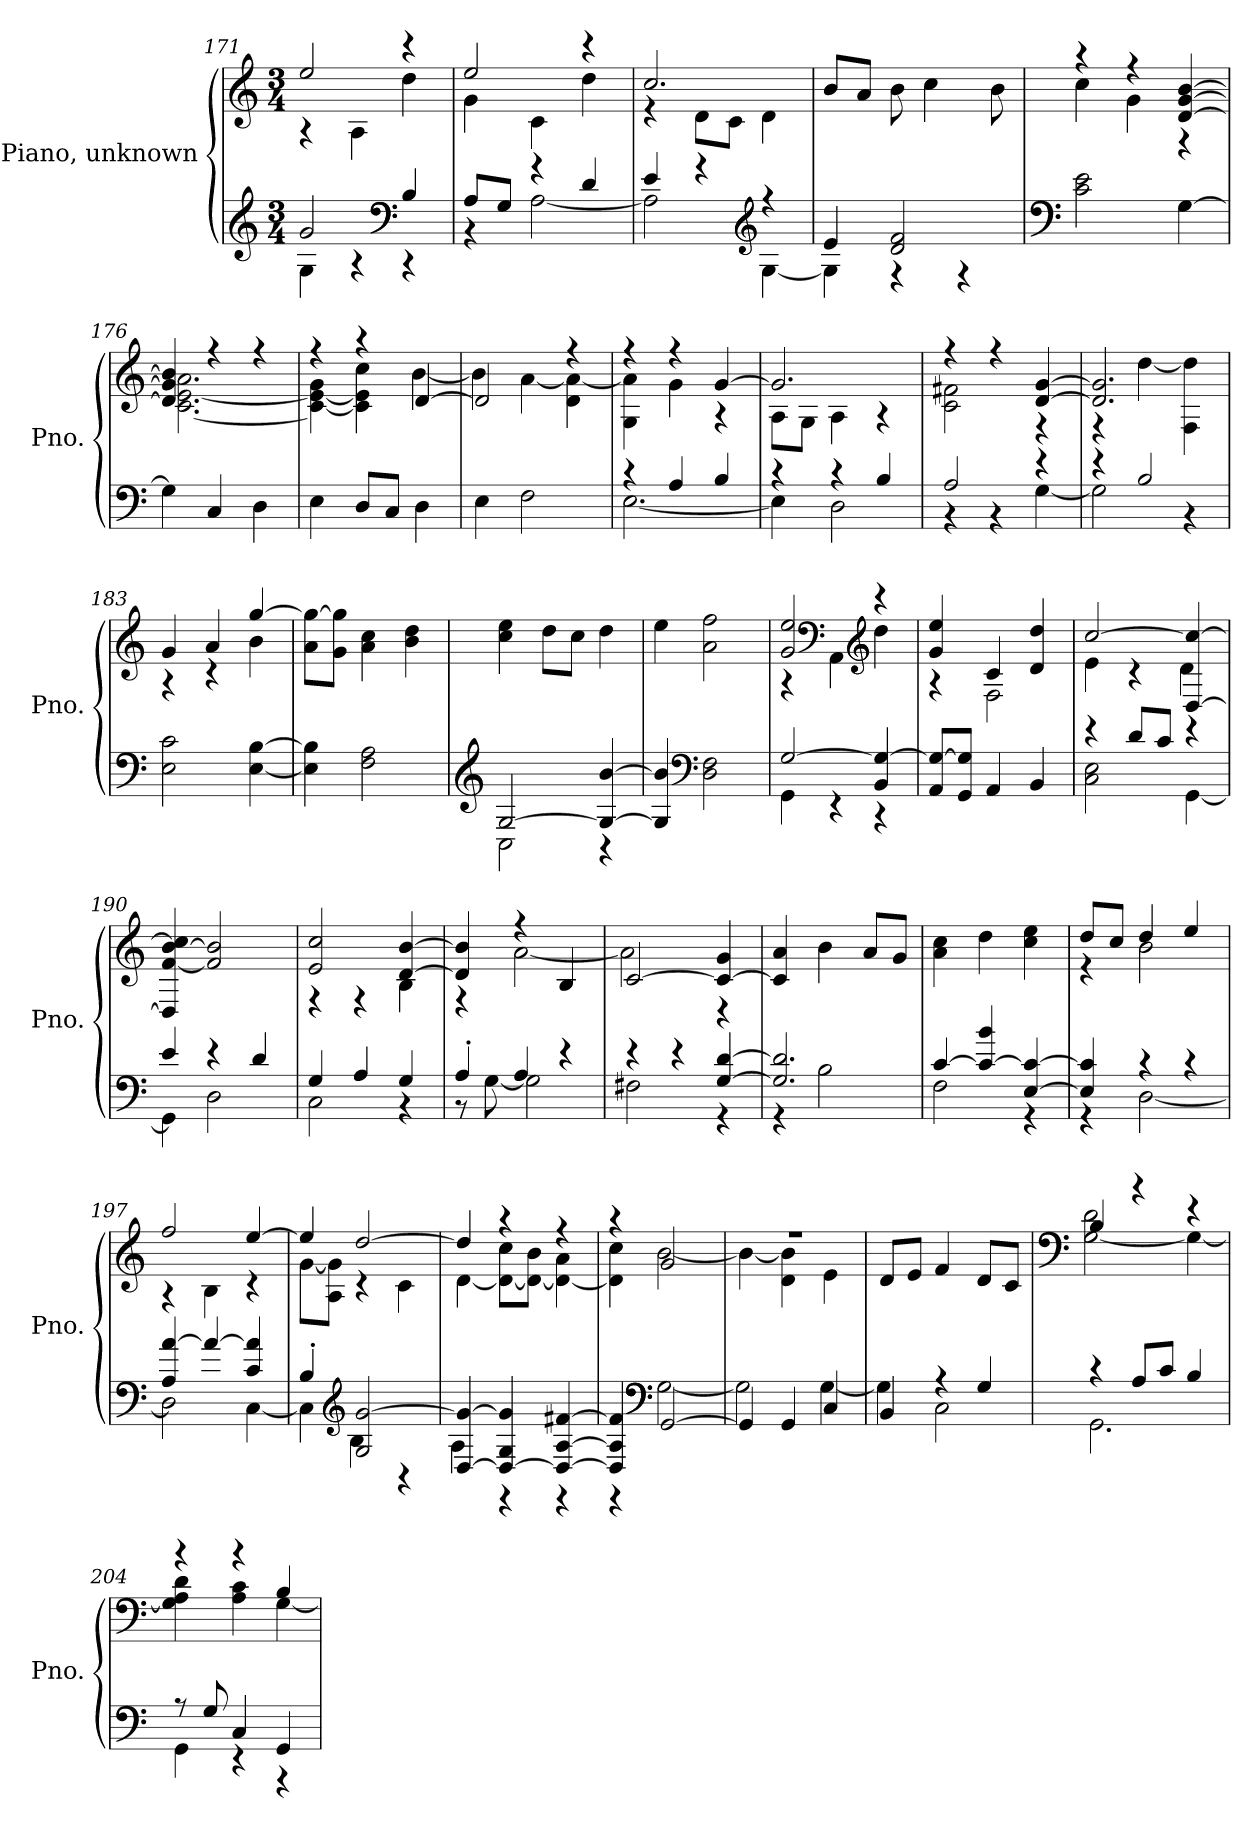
**kern	**kern
*part1	*part1
*staff2	*staff1
*I"Piano, unknown	*
*I'Pno.	*
*clefG2	*clefG2
*k[]	*k[]
*M3/4	*M3/4
=171	=171
*^	*^
2g/	4G\	2ee/	4r
.	4r	.	4A\
*clefF4	*	*	*
4B/	4r	4r	4dd\
=172	=172	=172	=172
8A/L	4r	2ee/	4g\
8G/J	.	.	.
4r	[2A\	.	4c\
4d/	.	4r	4dd\
=173	=173	=173	=173
4e/	2A\]	2.cc/	4r
4r	.	.	8d\L
.	.	.	8c\J
*clefG2	*	*	*
4r	[4G\	.	4d\
*	*	*v	*v
=174	=174	=174
4e/	4G\]	8b/L
.	.	8a/J
2d/ 2f/	4r	8b\
.	.	4cc\
.	4r	.
.	.	8b\
*v	*v	*
!!LO:LB:g=z
=175	=175
*clefF4	*
*	*^
2c\ 2e\	4r	4cc\
.	4r	4g\
[4G\	[4d/ [4g/ [4b/	4r
=176	=176	=176
4G\]	4d/] 4g/] 4b/]	[2.c\ [2.e\ 2.a\
4C/	4r	.
4D\	4r	.
=177	=177	=177
4E\	4r	4c\_ 4e\_ 4g\
8D/L	4r	4c\] 4e\] 4cc\
8C/J	.	.
4D\	[4d/	[4b\
=178	=178	=178
4E\	2d/]	4b\]
2F\	.	[4a\
.	4r	4d\ 4a\_
=179	=179	=179
*^	*	*
4r	[2.E\	4r	4G\ 4a\]
4A/	.	4r	4g\
4B/	.	[4g/	4r
=180	=180	=180	=180
4r	4E\]	2.g/]	8A\L
.	.	.	8G\J
4r	2D\	.	4A\
4B/	.	.	4r
=181	=181	=181	=181
2A/	4r	4r	2c\ 2f#X\
.	4r	4r	.
4r	[4G\	[4d/ [4g/	4r
=182	=182	=182	=182
4r	2G\]	2.d/] 2.g/]	4r
2B/	.	.	[4dd\
.	4r	.	4F\ 4dd\]
*v	*v	*	*
=183	=183	=183
2E\ 2c\	4g/	4r
.	4a/	4r
[4E\ [4B\	[4gg/	4b\
*	*v	*v
!!LO:LB:g=z
=184	=184
4E\] 4B\]	8a\ 8gg\_L
.	8g\ 8gg\]J
2F\ 2A\	4a\ 4cc\
.	4b\ 4dd\
=185	=185
*clefG2	*
*^	*
[2G/	2C\	4cc\ 4ee\
.	.	8dd\L
.	.	8cc\J
4G/_ [4b/	4r	4dd\
*v	*v	*
=186	=186
4G/] 4b/]	4ee\
*clefF4	*
2D\ 2F\	2a\ 2ff\
=187	=187
*^	*^
[2G/	4GG\	2g/ 2ee/	4r
*	*	*clefF4	*
.	4r	.	4AA\
*	*	*clefG2	*
4BB/ 4G/_	4r	4r	4dd\
*v	*v	*	*
=188	=188	=188
8AA/ 8G/_L	4g/ 4ee/	4r
8GG/ 8G/]J	.	.
4AA/	4c/	2F\
4BB/	4d/ 4dd/	.
=189	=189	=189
*^	*	*
4r	2C\ 2E\	[2cc/	4e\
8d/L	.	.	4r
8c/J	.	.	.
4r	[4GG\	[4D/ 4cc/_	4d\
*	*	*v	*v
=190	=190	=190
4e/	4GG\]	4D/] [4f/ [4b/ 4cc/]
4r	2D\	2f/] 2b/]
4d/	.	.
=191	=191	=191
*	*	*^
4G/	2C\	2e/ 2cc/	4r
4A/	.	.	4r
4G/	4r	[4d/ [4b/	4B\
!!LO:PB:g=z	!!
=192	=192	=192	=192
4A'/	8r	4d/] 4b/]	4r
.	[8G\	.	.
4A/	2G\]	4r	[2a\
4r	.	4B/	.
=193	=193	=193	=193
4r	2F#X\	[2c/	2a\]
4r	.	.	.
[4G/ [4d/	4r	4c/_ 4g/	4r
*	*	*v	*v
=194	=194	=194
2.G/] 2.d/]	4r	4c/] 4a/
.	2B\	4b\
.	.	8a/L
.	.	8g/J
=195	=195	=195
[4c/	2F\	4a\ 4cc\
4c/_ 4b/	.	4dd\
[4E/ 4c/_	4r	4cc\ 4ee\
=196	=196	=196
*	*	*^
4E/] 4c/]	4r	8dd/L	4r
.	.	8cc/J	.
4r	[2D\	4dd/	2b\
4r	.	4ee/	.
=197	=197	=197	=197
4A/ [4a/	2D\]	2ff/	4r
4a/_	.	.	4B\
4c/ 4a/]	[4C\	[4ee/	4r
=198	=198	=198	=198
4B'/	4C\]	4ee/]	[8g\L
.	.	.	8A\ 8g\]J
*clefG2	*	*	*
2G/ [2g/	4B\	[2dd/	4r
.	4r	.	4c\
!!LO:LB:g=z	!!
=199	=199	=199	=199
[4D/ 4g/_	4A\	4dd/]	[4d\
4D/_ 4G/ 4g/]	4r	4r	8d\_ 8cc\L
.	.	.	8d\_ 8b\J
4D/_ [4A/ [4f#X/	4r	4r	4d\_ 4a\
=200	=200	=200	=200
4D/] 4A/] 4f#/]	4r	4r	4d\] 4cc\
*clefF4	*	*	*
[2GG/	[2G\	2g/	[2b\
=201	=201	=201	=201
4GG/]	2G\]	2.r	4b\_
4GG/	.	.	4d\ 4b\]
4C/	[4G\	.	4e\
*	*	*v	*v
=202	=202	=202
4BB/	4G\]	8d/L
.	.	8e/J
4r	2C\	4f/
4G/	.	8d/L
.	.	8c/J
=203	=203	=203
*	*	*clefF4
*	*	*^
4r	2.GG\	4B/	[2G\ 2d\
8A/L	.	4r	.
8c/J	.	.	.
4B/	.	4r	4G\_
=204	=204	=204	=204
8r	4GG\	4r	4G\] 4A\ 4d\
8G/	.	.	.
4C/	4r	4r	4A\ 4c\
4GG/	4r	4B/	[4G\
*v	*v	*	*
*	*v	*v
=	=
*-	*-
